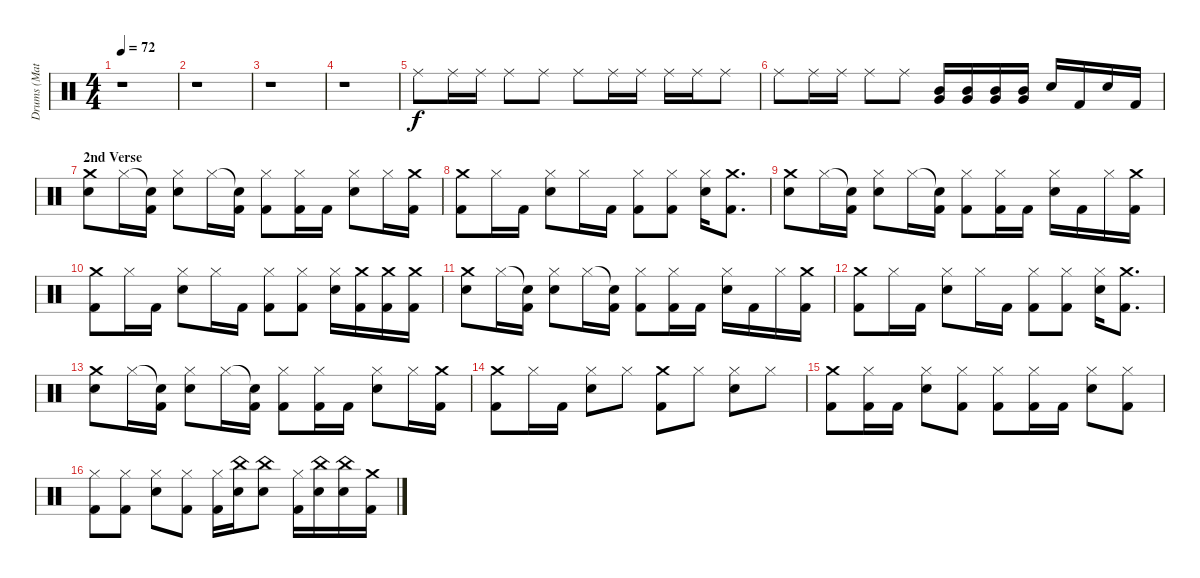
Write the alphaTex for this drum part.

\track ("Drums (Matt)" "Drums (Mat") {instrument percussion}
\staff {score}
\articulation defaults
\ts (4 4)
\tempo 72
\clef neutral
\ks c
r.1{dy mf} |
r.1 |
r.1 |
r.1 |
"Ride (middle)".8{dy f} "Ride (middle)".16 "Ride (middle)".16 "Ride (middle)".8 "Ride (middle)".8 "Ride (middle)".8 "Ride (middle)".16 "Ride (middle)".16 "Ride (middle)".16 "Ride (middle)".16 "Ride (middle)".8 |
"Ride (middle)".8 "Ride (middle)".16 "Ride (middle)".16 "Ride (middle)".8 "Ride (middle)".8 ("Very Low Tom (hit)" "Mid Tom (hit)").16 ("Very Low Tom (hit)" "Mid Tom (hit)").16 ("Very Low Tom (hit)" "Mid Tom (hit)").16 ("Very Low Tom (hit)" "Mid Tom (hit)").16 "Snare (hit) 2".16 "Kick (hit) 2".16 "Snare (hit) 2".16 "Kick (hit) 2".16 |
\section ("" "2nd Verse")
("Crash medium (hit)" "Snare (hit) 2").8 "Hi-Hat (closed)".16 ("Snare (hit)"{t} "Kick (hit) 2").16 ("Hi-Hat (closed)" "Snare (hit) 2").8 "Hi-Hat (closed)".16 ("Snare (hit)"{t} "Kick (hit) 2").16 ("Hi-Hat (closed)" "Kick (hit) 2").8 ("Hi-Hat (closed)" "Kick (hit) 2").16 "Kick (hit) 2".16 ("Hi-Hat (closed)" "Snare (hit) 2").8 "Hi-Hat (closed)".16 ("Crash medium (hit)" "Kick (hit) 2").16 |
("Crash medium (hit)" "Kick (hit) 2").8 "Hi-Hat (closed)".16 "Kick (hit) 2".16 ("Hi-Hat (closed)" "Snare (hit) 2").8 "Hi-Hat (closed)".16 "Kick (hit) 2".16 ("Hi-Hat (closed)" "Kick (hit) 2").8 ("Hi-Hat (closed)" "Kick (hit) 2").8 ("Hi-Hat (closed)" "Snare (hit) 2").16 ("Crash medium (hit)" "Kick (hit) 2").8{d} |
("Crash medium (hit)" "Snare (hit) 2").8 "Hi-Hat (closed)".16 ("Snare (hit)"{t} "Kick (hit) 2").16 ("Hi-Hat (closed)" "Snare (hit) 2").8 "Hi-Hat (closed)".16 ("Snare (hit)"{t} "Kick (hit) 2").16 ("Hi-Hat (closed)" "Kick (hit) 2").8 ("Hi-Hat (closed)" "Kick (hit) 2").16 "Kick (hit) 2".16 ("Hi-Hat (closed)" "Snare (hit) 2").16 "Kick (hit) 2".16 "Hi-Hat (closed)".16 ("Crash medium (hit)" "Kick (hit) 2").16 |
("Crash medium (hit)" "Kick (hit) 2").8 "Hi-Hat (closed)".16 "Kick (hit) 2".16 ("Hi-Hat (closed)" "Snare (hit) 2").8 "Hi-Hat (closed)".16 "Kick (hit) 2".16 ("Hi-Hat (closed)" "Kick (hit) 2").8 ("Hi-Hat (closed)" "Kick (hit) 2").8 ("Hi-Hat (closed)" "Snare (hit) 2").16 ("Crash medium (hit)" "Kick (hit) 2").16 ("Crash medium (hit)" "Kick (hit) 2").16 ("Crash medium (hit)" "Kick (hit) 2").16 |
("Crash medium (hit)" "Snare (hit) 2").8 "Hi-Hat (closed)".16 ("Snare (hit)"{t} "Kick (hit) 2").16 ("Hi-Hat (closed)" "Snare (hit) 2").8 "Hi-Hat (closed)".16 ("Snare (hit)"{t} "Kick (hit) 2").16 ("Hi-Hat (closed)" "Kick (hit) 2").8 ("Hi-Hat (closed)" "Kick (hit) 2").16 "Kick (hit) 2".16 ("Hi-Hat (closed)" "Snare (hit) 2").16 "Kick (hit) 2".16 "Hi-Hat (closed)".16 ("Crash medium (hit)" "Kick (hit) 2").16 |
("Crash medium (hit)" "Kick (hit) 2").8 "Hi-Hat (closed)".16 "Kick (hit) 2".16 ("Hi-Hat (closed)" "Snare (hit) 2").8 "Hi-Hat (closed)".16 "Kick (hit) 2".16 ("Hi-Hat (closed)" "Kick (hit) 2").8 ("Hi-Hat (closed)" "Kick (hit) 2").8 ("Hi-Hat (closed)" "Snare (hit) 2").16 ("Crash medium (hit)" "Kick (hit) 2").8{d} |
("Crash medium (hit)" "Snare (hit) 2").8 "Hi-Hat (closed)".16 ("Snare (hit)"{t} "Kick (hit) 2").16 ("Hi-Hat (closed)" "Snare (hit) 2").8 "Hi-Hat (closed)".16 ("Snare (hit)"{t} "Kick (hit) 2").16 ("Hi-Hat (closed)" "Kick (hit) 2").8 ("Hi-Hat (closed)" "Kick (hit) 2").16 "Kick (hit) 2".16 ("Hi-Hat (closed)" "Snare (hit) 2").8 "Hi-Hat (closed)".16 ("Crash medium (hit)" "Kick (hit) 2").16 |
("Crash medium (hit)" "Kick (hit) 2").8 "Hi-Hat (closed)".16 "Kick (hit) 2".16 ("Hi-Hat (closed)" "Snare (hit) 2").8 "Hi-Hat (closed)".8 ("Crash medium (hit)" "Kick (hit) 2").8 "Hi-Hat (closed)".8 ("Hi-Hat (closed)" "Snare (hit) 2").8 "Hi-Hat (closed)".8 |
("Crash medium (hit)" "Kick (hit) 2").8 ("Hi-Hat (closed)" "Kick (hit) 2").16 "Kick (hit) 2".16 ("Hi-Hat (closed)" "Snare (hit) 2").8 ("Hi-Hat (closed)" "Kick (hit) 2").8 ("Hi-Hat (closed)" "Kick (hit) 2").8 ("Hi-Hat (closed)" "Kick (hit) 2").16 "Kick (hit) 2".16 ("Hi-Hat (closed)" "Snare (hit) 2").8 ("Hi-Hat (closed)" "Kick (hit) 2").8 |
("Hi-Hat (closed)" "Kick (hit) 2").8 ("Hi-Hat (closed)" "Kick (hit) 2").8 ("Hi-Hat (closed)" "Snare (hit) 2").8 ("Hi-Hat (closed)" "Kick (hit) 2").8 ("Hi-Hat (closed)" "Kick (hit) 2").16 ("China (hit)" "Snare (hit) 2").16 ("China (hit)" "Snare (hit) 2").8 ("Hi-Hat (closed)" "Kick (hit) 2").16 ("China (hit)" "Snare (hit) 2").16 ("China (hit)" "Snare (hit) 2").16 ("Crash medium (hit)" "Kick (hit) 2").16
